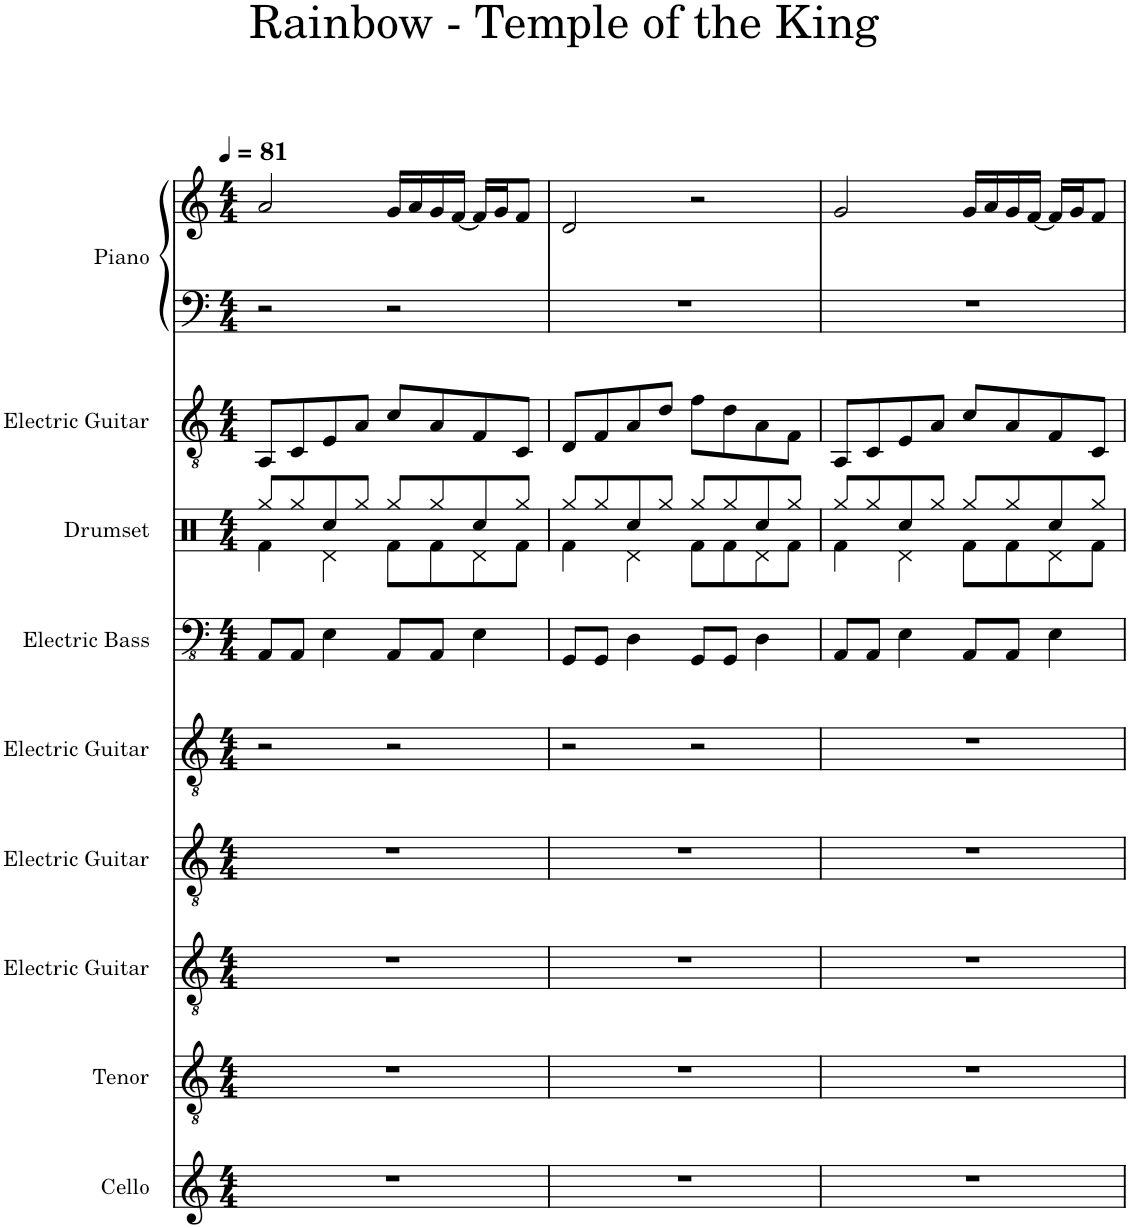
**kern	**kern	**kern	**kern	**kern	**kern	**kern	**kern	**kern	**kern
*part9	*part8	*part7	*part6	*part5	*part4	*part3	*part2	*part1	*part1
*staff10	*staff9	*staff8	*staff7	*staff6	*staff5	*staff4	*staff3	*staff2	*staff1
*I"Cello	*I"Tenor	*I"Electric Guitar	*I"Electric Guitar	*I"Electric Guitar	*I"Electric Bass	*I"Drumset	*I"Electric Guitar	*I"Piano	*
*I'Cello.	*I'T.	*I'El. Guit.	*I'El. Guit.	*I'El. Guit.	*I'El. B.	*I'Drs.	*I'El. Guit.	*I'Pno.	*
*clefG2	*clefGv2	*clefGv2	*clefGv2	*clefGv2	*clefFv4	*clefX	*clefGv2	*clefF4	*clefG2
*k[]	*k[]	*k[]	*k[]	*k[]	*k[]	*k[]	*k[]	*k[]	*k[]
*M4/4	*M4/4	*M4/4	*M4/4	*M4/4	*M4/4	*M4/4	*M4/4	*M4/4	*M4/4
*MM81	*MM81	*MM81	*MM81	*MM81	*MM81	*MM81	*MM81	*MM81	*MM81
=1	=1	=1	=1	=1	=1	=1	=1	=1	=1
*	*	*	*	*	*	*^	*	*	*
1r	1r	1r	1r	2r	8AAA/L	8Rgg/L	4Rf\	8AA/L	2r	2a/
.	.	.	.	.	8AAA/J	8Rgg/	.	8C/	.	.
.	.	.	.	.	4EE\	8Rcc/	4Rd\	8E/	.	.
.	.	.	.	.	.	8Rgg/J	.	8A/J	.	.
.	.	.	.	2r	8AAA/L	8Rgg/L	8Rf\L	8c/L	2r	16g/LL
.	.	.	.	.	.	.	.	.	.	16a/
.	.	.	.	.	8AAA/J	8Rgg/	8Rf\	8A/	.	16g/
.	.	.	.	.	.	.	.	.	.	[16f/JJ
.	.	.	.	.	4EE\	8Rcc/	8Rd\	8F/	.	16f/LL]
.	.	.	.	.	.	.	.	.	.	16g/J
.	.	.	.	.	.	8Rgg/J	8Rf\J	8C/J	.	8f/J
=2	=2	=2	=2	=2	=2	=2	=2	=2	=2	=2
1r	1r	1r	1r	2r	8GGG/L	8Rgg/L	4Rf\	8D/L	1r	2d/
.	.	.	.	.	8GGG/J	8Rgg/	.	8F/	.	.
.	.	.	.	.	4DD\	8Rcc/	4Rd\	8A/	.	.
.	.	.	.	.	.	8Rgg/J	.	8d/J	.	.
.	.	.	.	2r	8GGG/L	8Rgg/L	8Rf\L	8f\L	.	2r
.	.	.	.	.	8GGG/J	8Rgg/	8Rf\	8d\	.	.
.	.	.	.	.	4DD\	8Rcc/	8Rd\	8A\	.	.
.	.	.	.	.	.	8Rgg/J	8Rf\J	8F\J	.	.
=3	=3	=3	=3	=3	=3	=3	=3	=3	=3	=3
1r	1r	1r	1r	1r	8AAA/L	8Rgg/L	4Rf\	8AA/L	1r	2g/
.	.	.	.	.	8AAA/J	8Rgg/	.	8C/	.	.
.	.	.	.	.	4EE\	8Rcc/	4Rd\	8E/	.	.
.	.	.	.	.	.	8Rgg/J	.	8A/J	.	.
.	.	.	.	.	8AAA/L	8Rgg/L	8Rf\L	8c/L	.	16g/LL
.	.	.	.	.	.	.	.	.	.	16a/
.	.	.	.	.	8AAA/J	8Rgg/	8Rf\	8A/	.	16g/
.	.	.	.	.	.	.	.	.	.	[16f/JJ
.	.	.	.	.	4EE\	8Rcc/	8Rd\	8F/	.	16f/LL]
.	.	.	.	.	.	.	.	.	.	16g/J
.	.	.	.	.	.	8Rgg/J	8Rf\J	8C/J	.	8f/J
*	*	*	*	*	*	*v	*v	*	*	*
=	=	=	=	=	=	=	=	=	=
*-	*-	*-	*-	*-	*-	*-	*-	*-	*-
